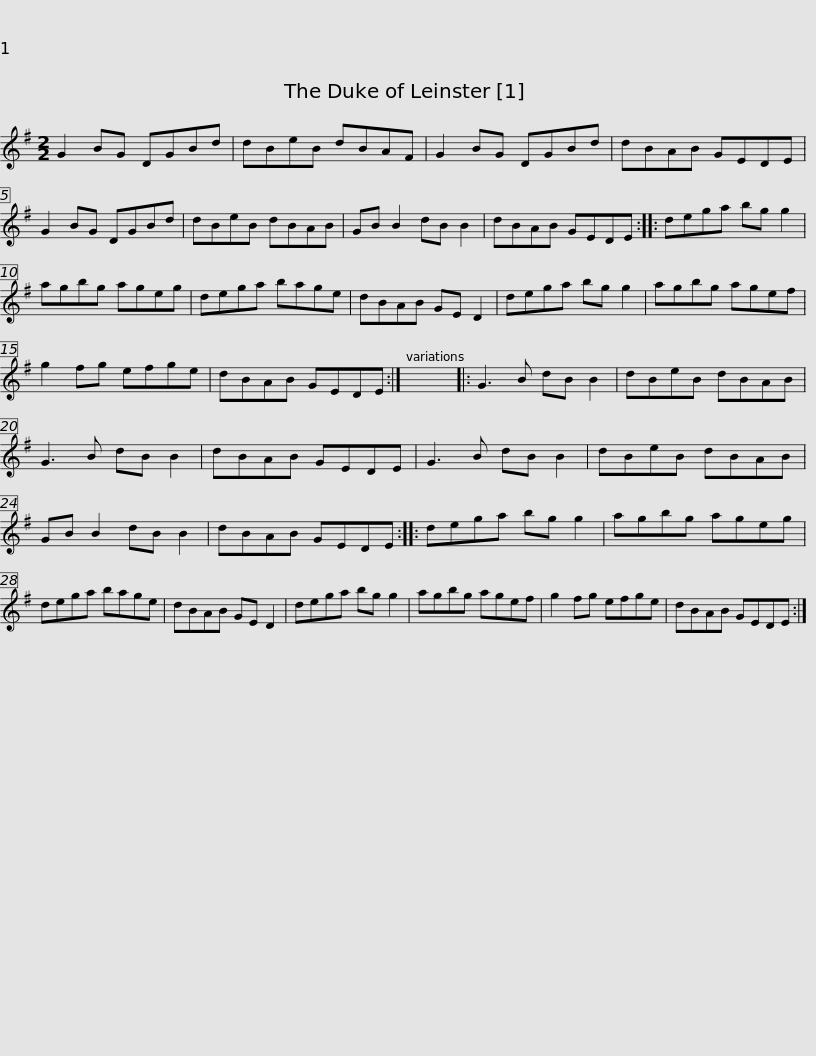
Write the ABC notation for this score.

X:1
L:1/8
M:2/2
I:linebreak $
K:G
V:1 treble
V:1
 G2 BG DGBd | dBeB dBAF | G2 BG DGBd | dBAB GEDE | G2 BG DGBd | %5
 dBeB dBAB |$ GB B2 dB B2 | dBAB GEDE :: dega bg g2 | agbg ageg | %10
 dega bage |$ dBAB GE D2 | dega bg g2 | agbg agef | g2 fg efge | %15
 dBAB GEDE :| x8 |:$ G3 B dB B2 | dBeB dBAB | G3 B dB B2 | %20
 dBAB GEDE | G3 B dB B2 | dBeB dBAB |$ GB B2 dB B2 | dBAB GEDE :: %25
 dega bg g2 | agbg ageg | dega bage |$ dBAB GE D2 | dega bg g2 | %30
 agbg agef | g2 fg efge | dBAB GEDE :| %33
